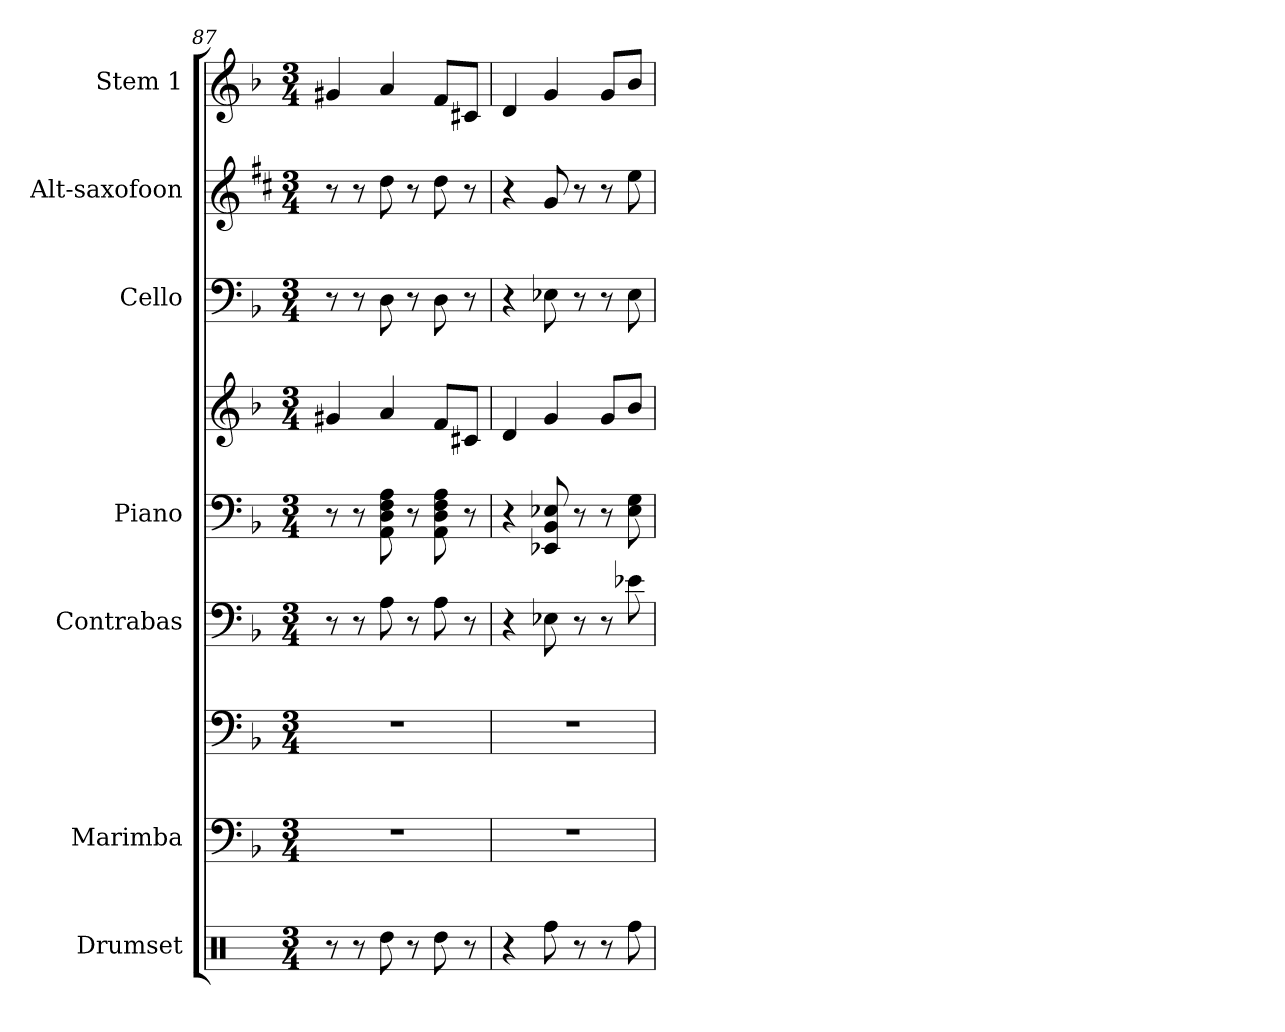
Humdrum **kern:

**kern	**kern	**kern	**kern	**kern	**kern	**kern	**kern	**kern
*part7	*part6	*part6	*part5	*part4	*part4	*part3	*part2	*part1
*staff9	*staff8	*staff7	*staff6	*staff5	*staff4	*staff3	*staff2	*staff1
*I"Drumset	*I"Marimba	*	*I"Contrabas	*I"Piano	*	*I"Cello	*I"Alt-saxofoon	*I"Stem 1
*I'D. set	*I'Mrm.	*	*I'Ca. Bs.	*I'Pno.	*	*	*I'A. Sax.	*I'Stm. 1
!!LO:PB:g=z
*clefX	*clefF4	*clefF4	*clefF4	*clefF4	*clefG2	*clefF4	*clefG2	*clefG2
*	*	*	*ITrd7c12	*	*	*	*ITrd5c9	*
*k[]	*k[b-]	*k[b-]	*k[b-]	*k[b-]	*k[b-]	*k[b-]	*k[b-]	*k[b-]
*M3/4	*M3/4	*M3/4	*M3/4	*M3/4	*M3/4	*M3/4	*M3/4	*M3/4
=87	=87	=87	=87	=87	=87	=87	=87	=87
8r	2.r	2.r	8r	8r	4g#X/	8r	8r	4g#X/
8r	.	.	8r	8r	.	8r	8r	.
8Rdd\	.	.	8AA\	8AA\ 8D\ 8F\ 8A\	4a/	8D\	8f\	4a/
8r	.	.	8r	8r	.	8r	8r	.
8Rdd\	.	.	8AA\	8AA\ 8D\ 8F\ 8A\	8f/L	8D\	8f\	8f/L
8r	.	.	8r	8r	8c#X/J	8r	8r	8c#X/J
=88	=88	=88	=88	=88	=88	=88	=88	=88
4r	2.r	2.r	4r	4r	4d/	4r	4r	4d/
8Rff\	.	.	8EE-X\	8EE-X/ 8BB-/ 8E-X/	4g/	8E-X\	8B-/	4g/
8r	.	.	8r	8r	.	8r	8r	.
8r	.	.	8r	8r	8g/L	8r	8r	8g/L
8Rff\	.	.	8E-X\	8E-\ 8G\	8b-/J	8E-\	8g\	8b-/J
=	=	=	=	=	=	=	=	=
*-	*-	*-	*-	*-	*-	*-	*-	*-
